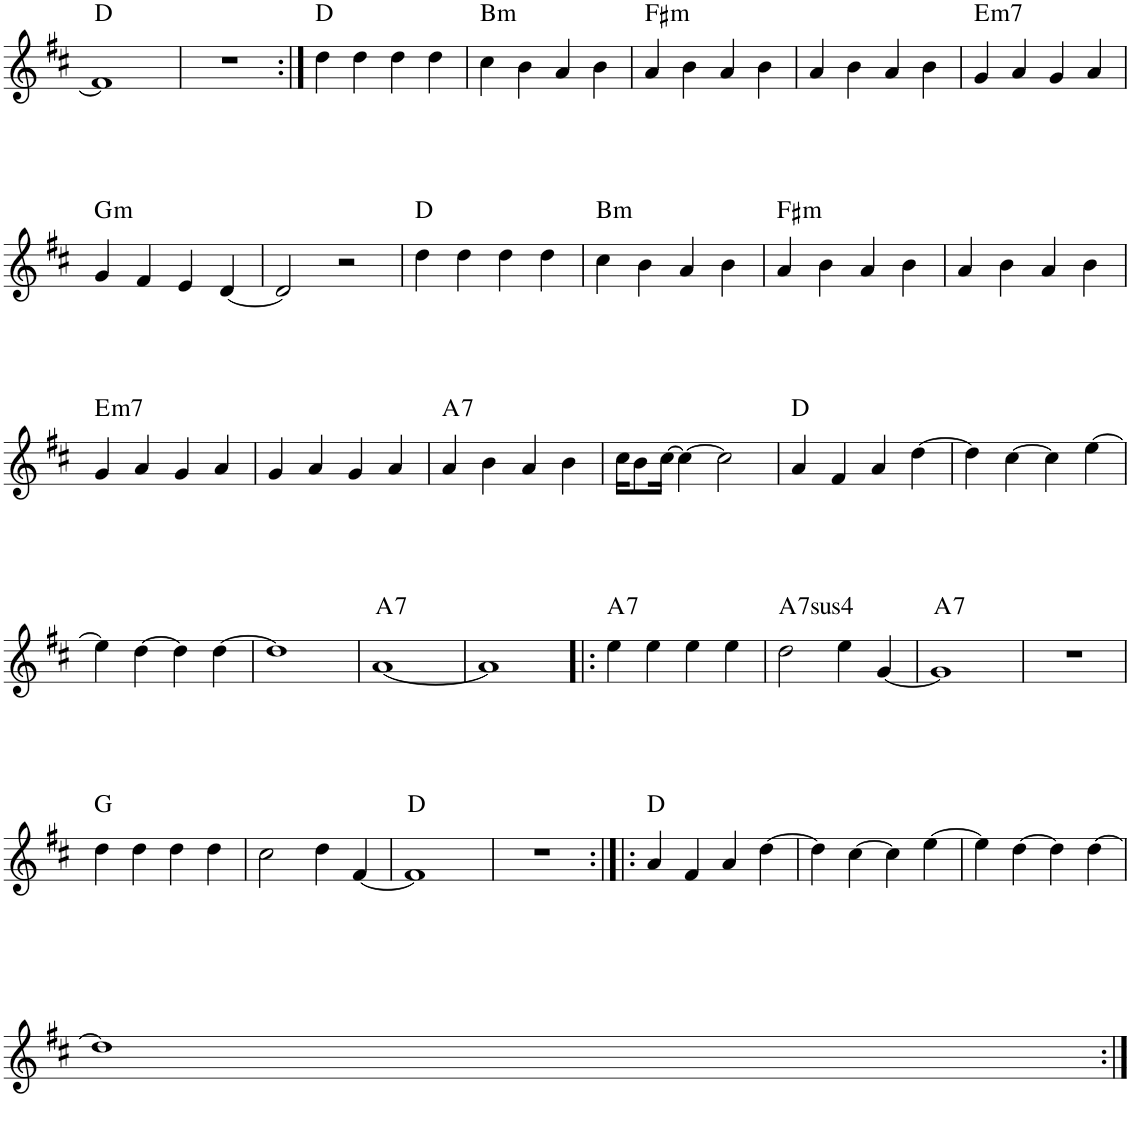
**kern	**harte
*part1	*part1
*staff1	*
*I"Piano	*
*I'Pno.	*
!!LO:PB:g=z
*clefG2	*
*k[f#c#]	*
*M4/4	*
=46	=46
1f#]	D:maj
=47	=47
1r	.
=48:|!	=48:|!
4dd\	D:maj
4dd\	.
4dd\	.
4dd\	.
=49	=49
!	!LO:H:kt=m
4cc#\	B:min
4b\	.
4a/	.
4b\	.
=50	=50
!	!LO:H:kt=m
4a/	F#:min
4b\	.
4a/	.
4b\	.
=51	=51
4a/	.
4b\	.
4a/	.
4b\	.
=52	=52
!	!LO:H:kt=m7
4g/	E:min7
4a/	.
4g/	.
4a/	.
!!LO:LB:g=z
=53	=53
!	!LO:H:kt=m
4g/	G:min
4f#/	.
4e/	.
[4d/	.
=54	=54
2d/]	.
2r	.
=55	=55
4dd\	D:maj
4dd\	.
4dd\	.
4dd\	.
=56	=56
!	!LO:H:kt=m
4cc#\	B:min
4b\	.
4a/	.
4b\	.
=57	=57
!	!LO:H:kt=m
4a/	F#:min
4b\	.
4a/	.
4b\	.
=58	=58
4a/	.
4b\	.
4a/	.
4b\	.
!!LO:LB:g=z
=59	=59
!	!LO:H:kt=m7
4g/	E:min7
4a/	.
4g/	.
4a/	.
=60	=60
4g/	.
4a/	.
4g/	.
4a/	.
=61	=61
!	!LO:H:kt=7
4a/	A:7
4b\	.
4a/	.
4b\	.
=62	=62
16cc#\KL	.
8b\	.
[16cc#\Jk	.
4cc#\_	.
2cc#\]	.
=63	=63
4a/	D:maj
4f#/	.
4a/	.
[4dd\	.
=64	=64
4dd\]	.
[4cc#\	.
4cc#\]	.
[4ee\	.
!!LO:LB:g=z
=65	=65
4ee\]	.
[4dd\	.
4dd\]	.
[4dd\	.
=66	=66
1dd]	.
=67	=67
!	!LO:H:kt=7
[1a	A:7
=68	=68
1a]	.
=69!|:	=69!|:
!	!LO:H:kt=7
4ee\	A:7
4ee\	.
4ee\	.
4ee\	.
=70	=70
!	!LO:H:kt=74
2dd\	A:sus4(7)
4ee\	.
[4g/	.
=71	=71
!	!LO:H:kt=7
1g]	A:7
=72	=72
1r	.
!!LO:LB:g=z
=73	=73
4dd\	G:maj
4dd\	.
4dd\	.
4dd\	.
=74	=74
2cc#\	.
4dd\	.
[4f#/	.
=75	=75
1f#]	D:maj
=76	=76
1r	.
=77:|!|:	=77:|!|:
4a/	D:maj
4f#/	.
4a/	.
[4dd\	.
=78	=78
4dd\]	.
[4cc#\	.
4cc#\]	.
[4ee\	.
=79	=79
4ee\]	.
[4dd\	.
4dd\]	.
[4dd\	.
!!LO:LB:g=z
=80	=80
1dd]	.
=:|!	=:|!
*-	*-
